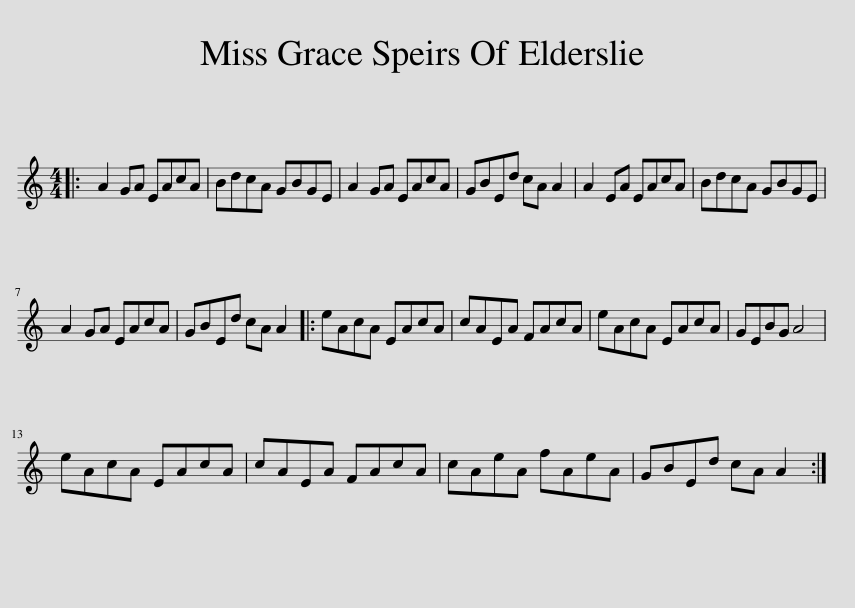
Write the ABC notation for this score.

X:1
L:1/8
M:4/4
I:linebreak $
K:C
V:1 treble
V:1
|: A2 GA EAcA | BdcA GBGE | A2 GA EAcA | GBEd cA A2 | A2 EA EAcA | %5
 BdcA GBGE |$ A2 GA EAcA | GBEd cA A2 |: eAcA EAcA | cAEA FAcA | %10
 eAcA EAcA | GEBG A4 |$ eAcA EAcA | cAEA FAcA | cAeA fAeA | %15
 GBEd cA A2 :| %16
